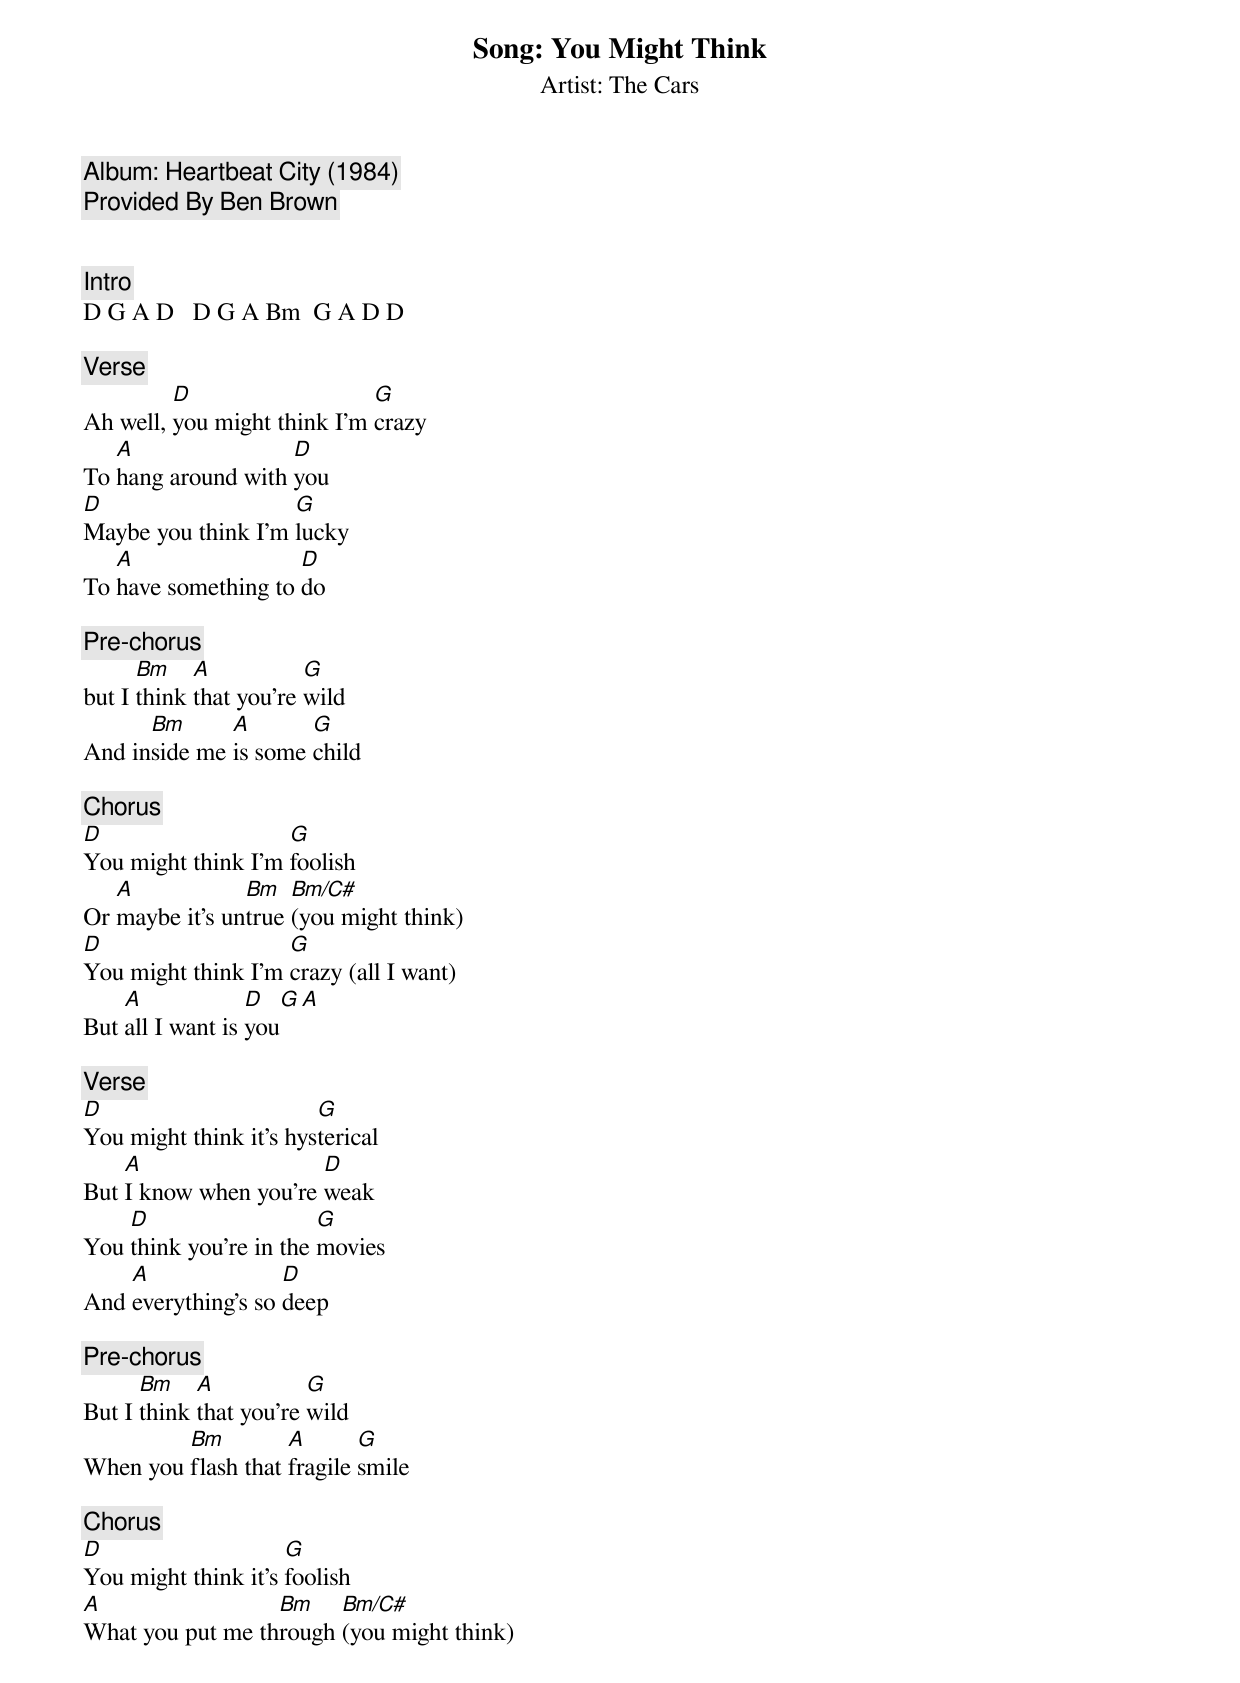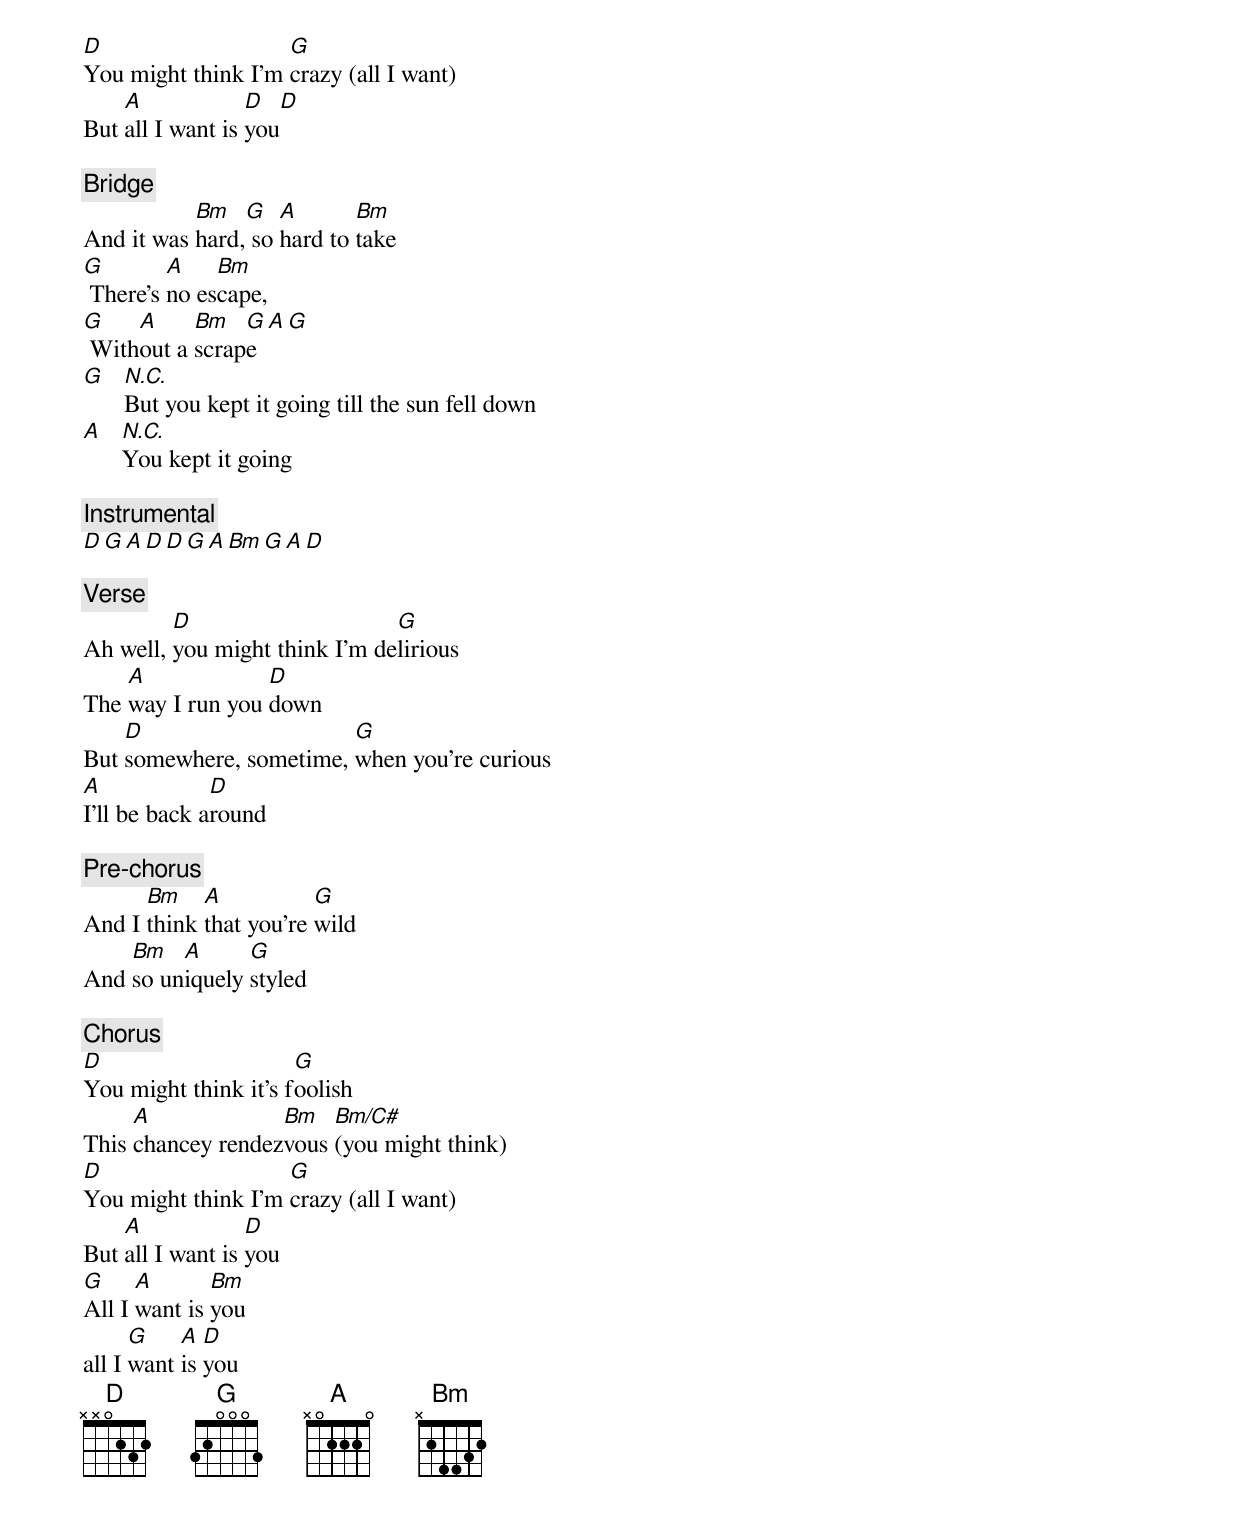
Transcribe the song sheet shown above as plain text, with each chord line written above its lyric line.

Song: You Might Think
Artist: The Cars
Album: Heartbeat City (1984)
Provided By Ben Brown


[Intro]
D G A D   D G A Bm  G A D D

[Verse]
         D                   G
Ah well, you might think I'm crazy
   A                D
To hang around with you
D                   G
Maybe you think I'm lucky
   A                 D
To have something to do

[Pre-chorus]
      Bm    A           G
but I think that you're wild
      Bm      A       G
And inside me is some child

[Chorus]
D                   G
You might think I'm foolish
   A            Bm   Bm/C#
Or maybe it's untrue (you might think)
D                   G
You might think I'm crazy (all I want)
    A             D    G   A
But all I want is you

[Verse]
D                       G
You might think it's hysterical
    A                  D
But I know when you're weak
    D                   G
You think you're in the movies
    A               D
And everything's so deep

[Pre-chorus]
      Bm    A           G
But I think that you're wild
         Bm         A       G
When you flash that fragile smile

[Chorus]
D                    G
You might think it's foolish
A                 Bm    Bm/C#
What you put me through (you might think)
D                   G
You might think I'm crazy (all I want)
    A             D    D
But all I want is you

[Bridge]
           Bm   G   A       Bm
And it was hard, so hard to take
G        A    Bm
 There's no escape,
G    A     Bm   G A G
 Without a scrape
G  N.C.
   But you kept it going till the sun fell down
A  N.C.
   You kept it going

[Instrumental]
D G A D   D G A Bm  G A D

[Verse]
         D                     G
Ah well, you might think I'm delirious
    A             D
The way I run you down
    D                    G
But somewhere, sometime, when you're curious
A             D
I'll be back around

[Pre-chorus]
      Bm    A           G
And I think that you're wild
    Bm   A      G
And so uniquely styled

[Chorus]
D                     G
You might think it's foolish
     A             Bm   Bm/C#
This chancey rendezvous (you might think)
D                   G
You might think I'm crazy (all I want)
    A             D
But all I want is you
G     A       Bm
All I want is you
      G    A  D
all I want is you
